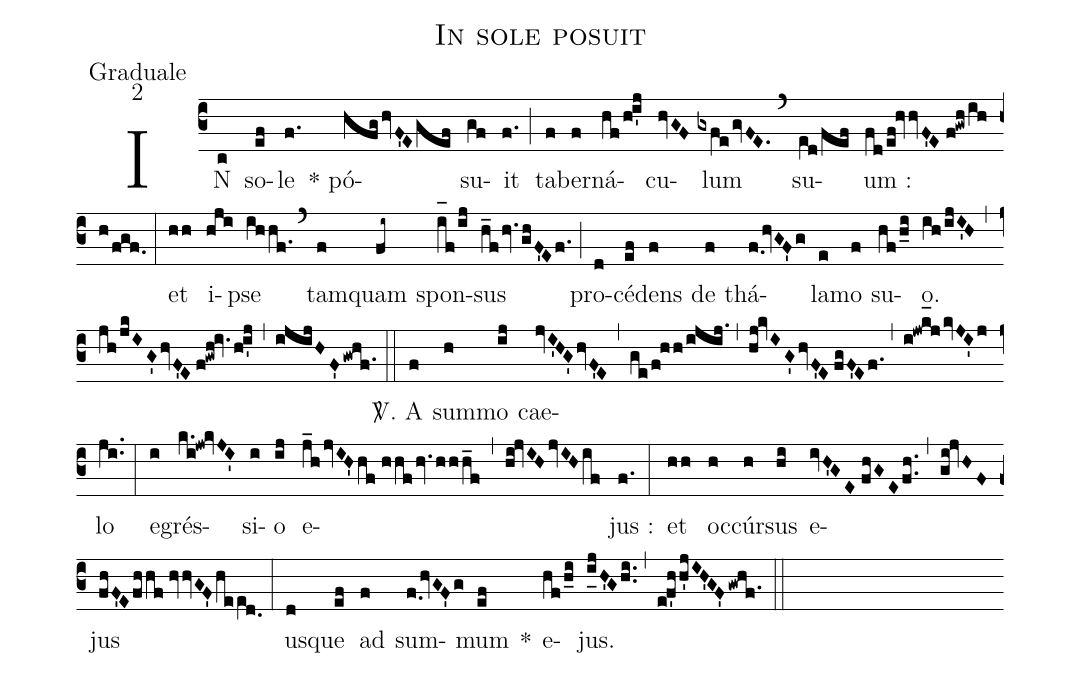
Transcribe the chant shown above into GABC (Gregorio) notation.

name:In sole posuit;
office-part:Graduale;
mode:2;
%%
(c3) IN(c) so(ef)le(f.) * pó(hfghvF'Egef)su(gf)it(f.) (;) ta(f)ber(f)ná(hf/hi'j)cu(hvGF)lum(gxfegvFE.) (`) su(e[ll:1]d/fef)um :(fd/ef!hvvF'E//f!gwh/ihh/fgf.) (:) et(hh) i(hji)pse(ihhf.) (`) tam(f)quam(fi~) spon(i_[oh:h]f/ij)sus(h_fhv.ghF'Ef.) (;) pro(d)cé(ef)dens(f) de(f) thá(f.0/[-0.5]hvGF'g)la(e)mo(f) su(hf/h_i)o.(ih/ijI'H) (,) (jh/jkIG'hvF'E//f!gwh!iv.hi'j) (,) (ijijHF'gwhf.1) (::) <sp>V/</sp>. A(f) sum(h)mo(ij) cae(jvI'HG'hvF'E)(,)(ge/f!hh/ijij.)(,)(hj!kvIG'hvF'E//fgF'Ef.)(,)(i!jwk_[hl:1]jkvJI'j)lo(ji..) (:) e(i)grés(k.i!jw!kvJI')si(i)o(ij) e(j_hjvIH'/!hf//hhfhv.hhh_f)(,)(hi!jvIHjvIHif)jus :(f.) (:) et(hh) oc(h)cúr(h)sus(hi) e(ivH'GE//fhGEfh..)(,)(gi!jvHF)jus(fhF'Efhhf//hvvGF'hee[ll:1]d.0) (:) us(d)que(ef) ad(f) sum(f.0/[-0.5]hvGF'g)mum(ef) *() e(hf/h_i)jus.(i_[uh:l]jH'Ghi..) (,) (ef'hh'jIH'GF'gwhf.1) (::)
